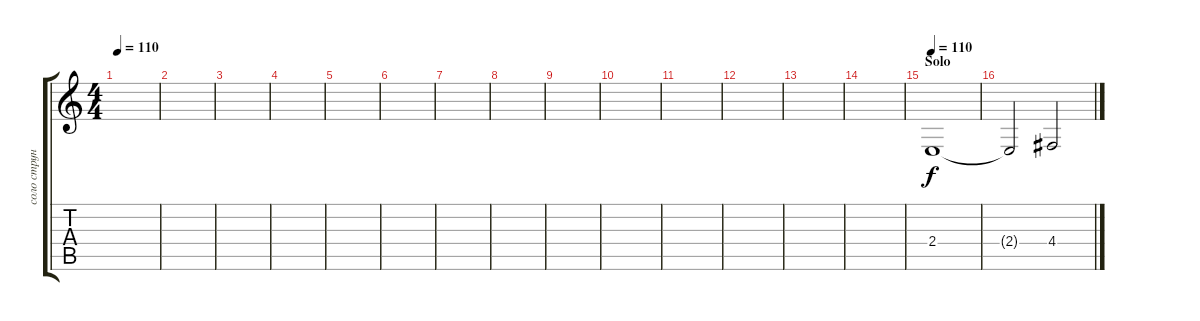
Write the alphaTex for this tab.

\track ("соло струнные" "соло струн") {instrument stringensemble1}
\staff {score tabs}
\tuning (E4 B3 G3 D3 A2 E2) {hide}
\ts (4 4)
\tempo 110
\clef g2
\ks c
|
|
|
|
|
|
|
|
|
|
|
|
|
|
\section ("" "Solo")
\tempo 110
2.4.1 |
2.4{t}.2 4.4.2
